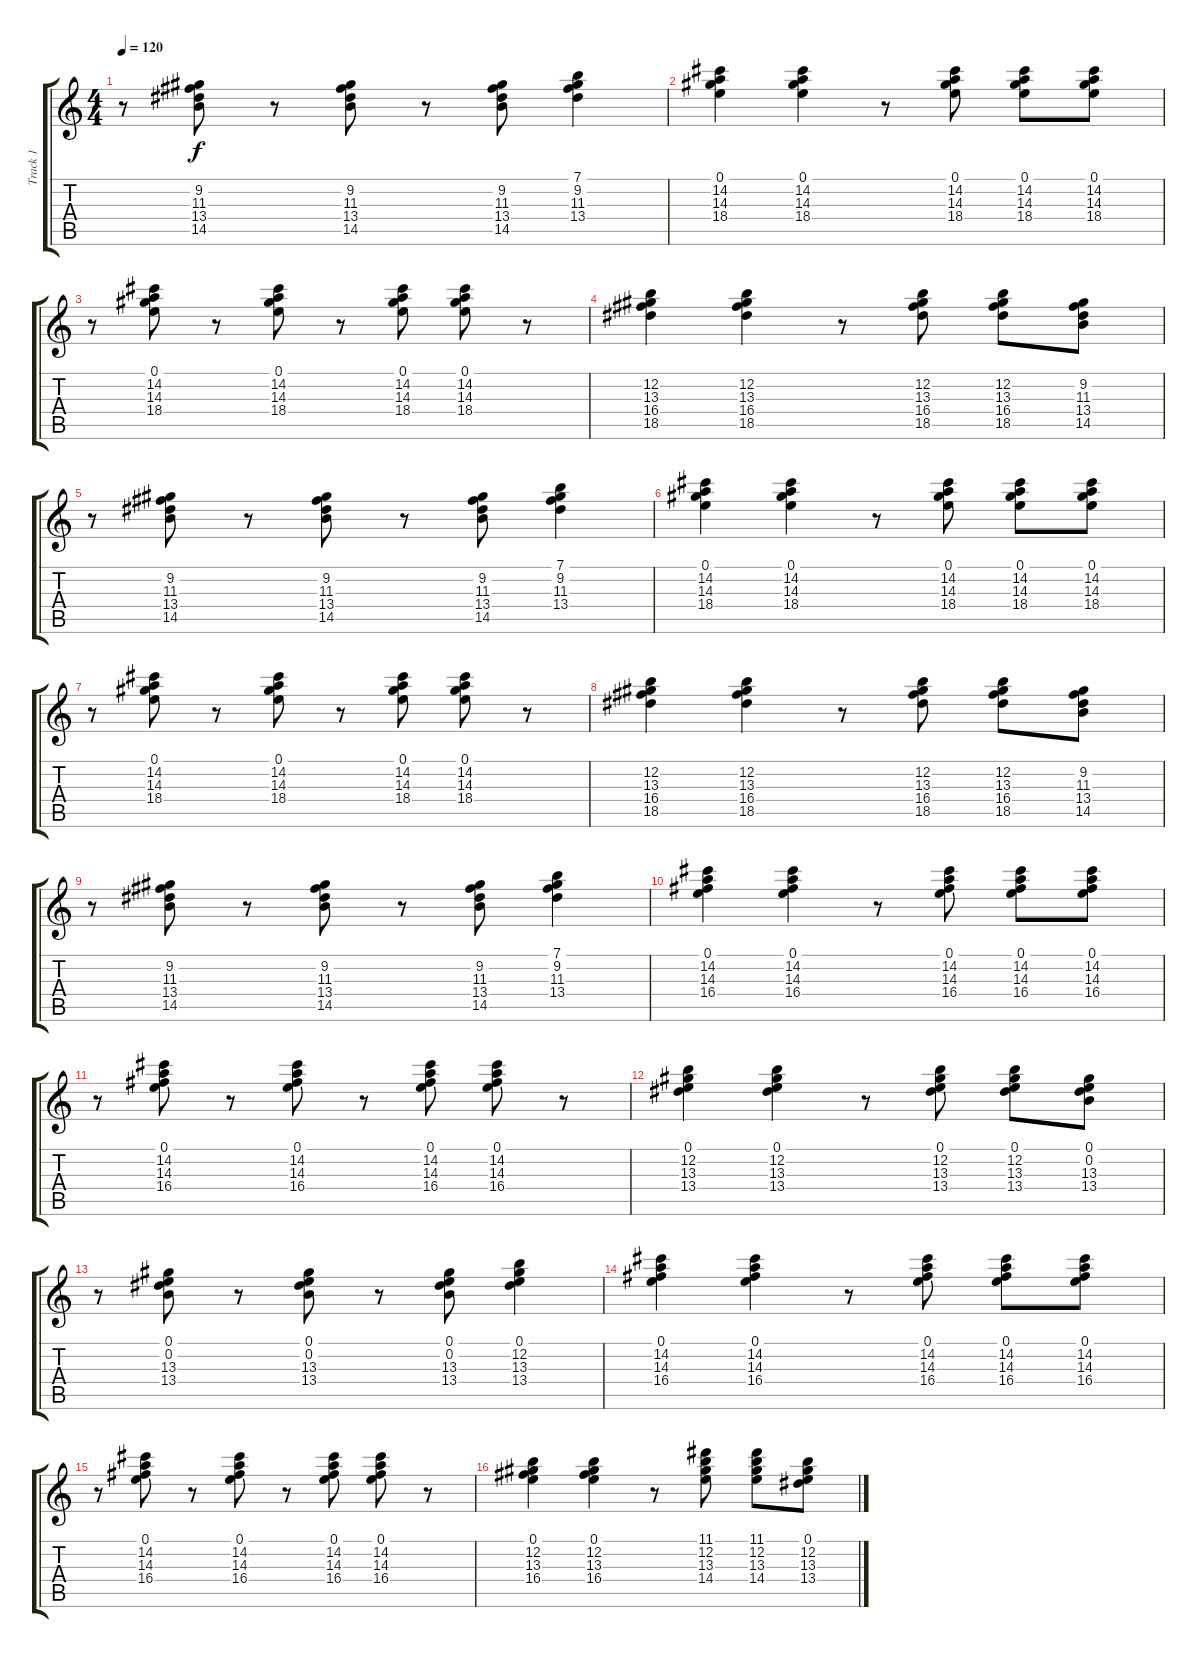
\track ("Track 1" "Track 1") {instrument acousticguitarnylon}
\staff {score tabs}
\tuning (E4 B3 G3 D3 A2 E2) {hide}
\ts (4 4)
\tempo 120
\clef g2
\ks c
r.8{dy f} (9.2 11.3 13.4 14.5).8 r.8 (9.2 11.3 13.4 14.5).8 r.8 (9.2 11.3 13.4 14.5).8 (7.1 9.2 11.3 13.4).4 |
(0.1 14.2 14.3 18.4).4 (0.1 14.2 14.3 18.4).4 r.8 (0.1 14.2 14.3 18.4).8 (0.1 14.2 14.3 18.4).8 (0.1 14.2 14.3 18.4).8 |
r.8 (0.1 14.2 14.3 18.4).8 r.8 (0.1 14.2 14.3 18.4).8 r.8 (0.1 14.2 14.3 18.4).8 (0.1 14.2 14.3 18.4).8 r.8 |
(12.2 13.3 16.4 18.5).4 (12.2 13.3 16.4 18.5).4 r.8 (12.2 13.3 16.4 18.5).8 (12.2 13.3 16.4 18.5).8 (9.2 11.3 13.4 14.5).8 |
r.8 (9.2 11.3 13.4 14.5).8 r.8 (9.2 11.3 13.4 14.5).8 r.8 (9.2 11.3 13.4 14.5).8 (7.1 9.2 11.3 13.4).4 |
(0.1 14.2 14.3 18.4).4 (0.1 14.2 14.3 18.4).4 r.8 (0.1 14.2 14.3 18.4).8 (0.1 14.2 14.3 18.4).8 (0.1 14.2 14.3 18.4).8 |
r.8 (0.1 14.2 14.3 18.4).8 r.8 (0.1 14.2 14.3 18.4).8 r.8 (0.1 14.2 14.3 18.4).8 (0.1 14.2 14.3 18.4).8 r.8 |
(12.2 13.3 16.4 18.5).4 (12.2 13.3 16.4 18.5).4 r.8 (12.2 13.3 16.4 18.5).8 (12.2 13.3 16.4 18.5).8 (9.2 11.3 13.4 14.5).8 |
r.8 (9.2 11.3 13.4 14.5).8 r.8 (9.2 11.3 13.4 14.5).8 r.8 (9.2 11.3 13.4 14.5).8 (7.1 9.2 11.3 13.4).4 |
(0.1 14.2 14.3 16.4).4 (0.1 14.2 14.3 16.4).4 r.8 (0.1 14.2 14.3 16.4).8 (0.1 14.2 14.3 16.4).8 (0.1 14.2 14.3 16.4).8 |
r.8 (0.1 14.2 14.3 16.4).8 r.8 (0.1 14.2 14.3 16.4).8 r.8 (0.1 14.2 14.3 16.4).8 (0.1 14.2 14.3 16.4).8 r.8 |
(0.1 12.2 13.3 13.4).4 (0.1 12.2 13.3 13.4).4 r.8 (0.1 12.2 13.3 13.4).8 (0.1 12.2 13.3 13.4).8 (0.1 0.2 13.3 13.4).8 |
r.8 (0.1 0.2 13.3 13.4).8 r.8 (0.1 0.2 13.3 13.4).8 r.8 (0.1 0.2 13.3 13.4).8 (0.1 12.2 13.3 13.4).4 |
(0.1 14.2 14.3 16.4).4 (0.1 14.2 14.3 16.4).4 r.8 (0.1 14.2 14.3 16.4).8 (0.1 14.2 14.3 16.4).8 (0.1 14.2 14.3 16.4).8 |
r.8 (0.1 14.2 14.3 16.4).8 r.8 (0.1 14.2 14.3 16.4).8 r.8 (0.1 14.2 14.3 16.4).8 (0.1 14.2 14.3 16.4).8 r.8 |
(0.1 12.2 13.3 16.4).4 (0.1 12.2 13.3 16.4).4 r.8 (11.1 12.2 13.3 14.4).8 (11.1 12.2 13.3 14.4).8 (0.1 12.2 13.3 13.4).8
